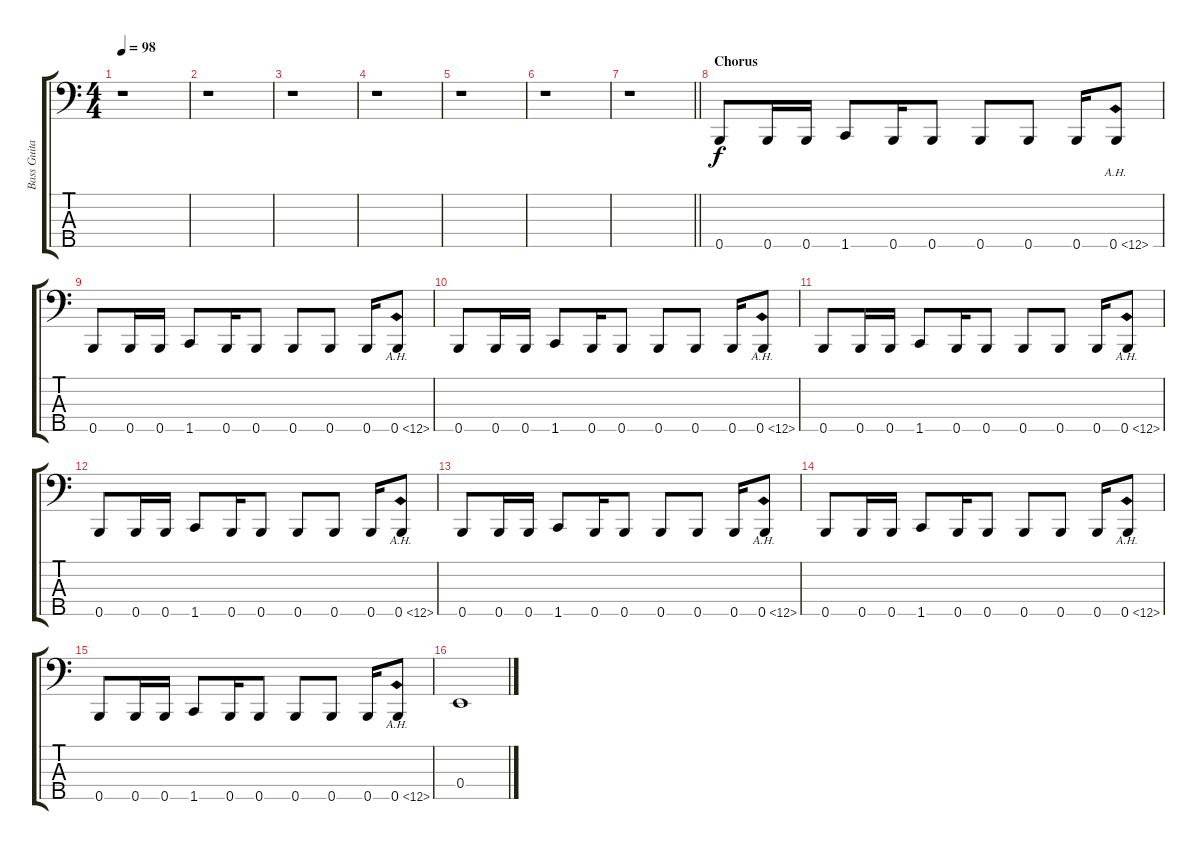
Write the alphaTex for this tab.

\track ("Bass Guitar - Pheonix" "Bass Guita") {instrument synthbass2}
\staff {score tabs}
\tuning (G2 D2 A1 E1 B0) {hide}
\ts (4 4)
\tempo 98
\clef f4
\ks c
r.1{dy f} |
r.1 |
r.1 |
r.1 |
r.1 |
r.1 |
\barLineRight lightlight
r.1 |
\section ("" "Chorus")
0.5.8 0.5.16 0.5.16 1.5.8 0.5.16 0.5.8 0.5.8 0.5.8 0.5.16 0.5{ah 12}.8 |
0.5.8 0.5.16 0.5.16 1.5.8 0.5.16 0.5.8 0.5.8 0.5.8 0.5.16 0.5{ah 12}.8 |
0.5.8 0.5.16 0.5.16 1.5.8 0.5.16 0.5.8 0.5.8 0.5.8 0.5.16 0.5{ah 12}.8 |
0.5.8 0.5.16 0.5.16 1.5.8 0.5.16 0.5.8 0.5.8 0.5.8 0.5.16 0.5{ah 12}.8 |
0.5.8 0.5.16 0.5.16 1.5.8 0.5.16 0.5.8 0.5.8 0.5.8 0.5.16 0.5{ah 12}.8 |
0.5.8 0.5.16 0.5.16 1.5.8 0.5.16 0.5.8 0.5.8 0.5.8 0.5.16 0.5{ah 12}.8 |
0.5.8 0.5.16 0.5.16 1.5.8 0.5.16 0.5.8 0.5.8 0.5.8 0.5.16 0.5{ah 12}.8 |
0.5.8 0.5.16 0.5.16 1.5.8 0.5.16 0.5.8 0.5.8 0.5.8 0.5.16 0.5{ah 12}.8 |
0.4.1
